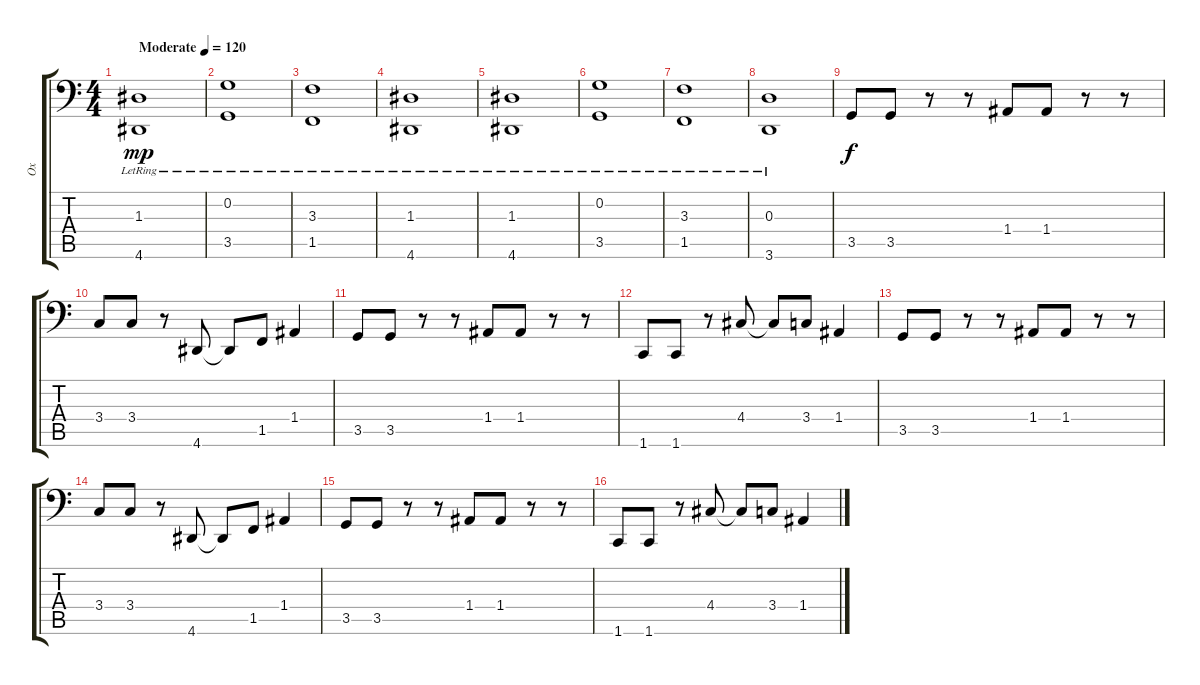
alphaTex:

\track ("Ox" "Ox") {instrument electricbassfinger}
\staff {score tabs}
\tuning (C3 G2 D2 A1 E1 B0) {hide}
\ts (4 4)
\tempo (120 "Moderate")
\clef f4
\ks c
(1.3{lr} 4.6).1{dy mp instrument electricbassfinger} |
(0.2{lr} 3.5).1 |
(3.3{lr} 1.5).1 |
(1.3{lr} 4.6).1 |
(1.3{lr} 4.6).1 |
(0.2{lr} 3.5).1 |
(3.3{lr} 1.5).1 |
(0.3{lr} 3.6).1 |
3.5.8{dy f} 3.5.8 r.8 r.8 1.4.8 1.4.8 r.8 r.8 |
3.4.8 3.4.8 r.8 4.6.8 4.6{t}.8 1.5.8 1.4.4 |
3.5.8 3.5.8 r.8 r.8 1.4.8 1.4.8 r.8 r.8 |
1.6.8 1.6.8 r.8 4.4.8 4.4{t}.8 3.4.8 1.4.4 |
3.5.8 3.5.8 r.8 r.8 1.4.8 1.4.8 r.8 r.8 |
3.4.8 3.4.8 r.8 4.6.8 4.6{t}.8 1.5.8 1.4.4 |
3.5.8 3.5.8 r.8 r.8 1.4.8 1.4.8 r.8 r.8 |
1.6.8 1.6.8 r.8 4.4.8 4.4{t}.8 3.4.8 1.4.4
